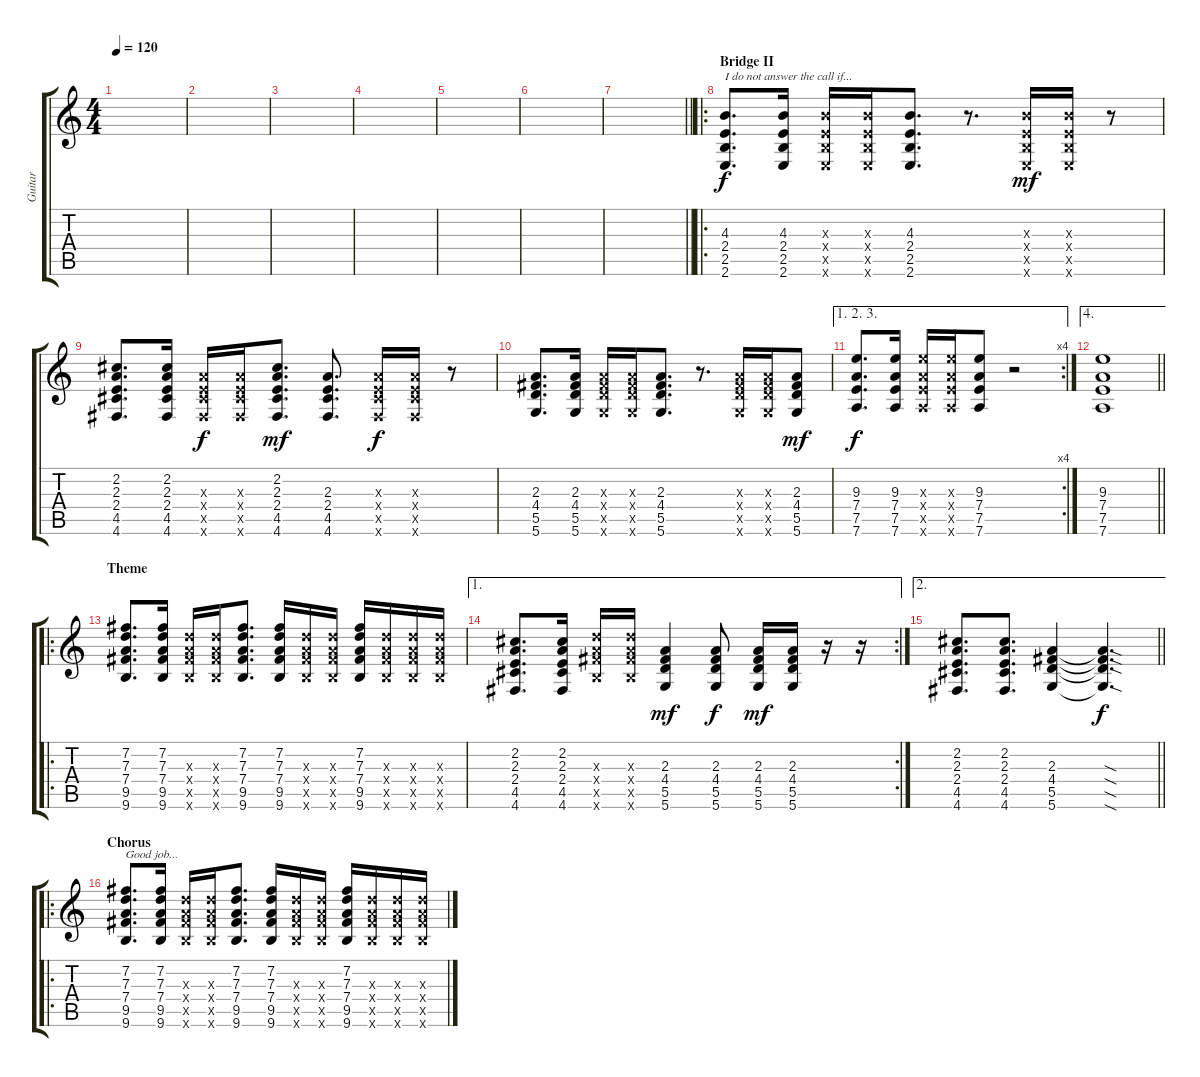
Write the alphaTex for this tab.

\track ("Guitar" "Guitar") {instrument acousticguitarsteel}
\staff {score tabs}
\tuning (E4 B3 G3 D3 A2 D2) {hide}
\ts (4 4)
\tempo 120
\clef g2
\ks c
|
|
|
|
|
|
\barLineRight lightlight
|
\ro
\section ("" "Bridge II")
(4.3 2.4 2.5 2.6).8{d txt "I do not answer the call if..." dy f} (4.3 2.4 2.5 2.6).16 (4.3{x} 2.4{x} 2.5{x} 2.6{x}).16 (4.3{x} 2.4{x} 2.5{x} 2.6{x}).16 (4.3 2.4 2.5 2.6).8{d} r.8{d} (4.3{x} 2.4{x} 2.5{x} 2.6{x}).16{dy mf} (4.3{x} 2.4{x} 2.5{x} 2.6{x}).16 r.8 |
(2.2 2.3 2.4 4.5 4.6).8{d} (2.2 2.3 2.4 4.5 4.6).16 (2.3{x} 2.4{x} 4.5{x} 4.6{x}).16{dy f} (2.3{x} 2.4{x} 4.5{x} 4.6{x}).16 (2.2 2.3 2.4 4.5 4.6).8{d dy mf} (2.3 2.4 4.5 4.6).8{d} (2.3{x} 2.4{x} 4.5{x} 4.6{x}).16{dy f} (2.3{x} 2.4{x} 4.5{x} 4.6{x}).16 r.8 |
(2.3 4.4 5.5 5.6).8{d} (2.3 4.4 5.5 5.6).16 (2.3{x} 4.4{x} 5.5{x} 5.6{x}).16 (2.3{x} 4.4{x} 5.5{x} 5.6{x}).16 (2.3 4.4 5.5 5.6).8{d} r.8{d} (2.3{x} 4.4{x} 5.5{x} 5.6{x}).16 (2.3{x} 4.4{x} 5.5{x} 5.6{x}).16 (2.3 4.4 5.5 5.6).8{dy mf} |
\ae (1 2 3)
\rc 4
(9.3 7.4 7.5 7.6).8{d dy f} (9.3 7.4 7.5 7.6).16 (9.3{x} 7.4{x} 7.5{x} 7.6{x}).16 (9.3{x} 7.4{x} 7.5{x} 7.6{x}).16 (9.3 7.4 7.5 7.6).8 r.2 |
\ae 4
\barLineRight lightlight
(9.3 7.4 7.5 7.6).1 |
\ro
\section ("" "Theme")
(7.2 7.3 7.4 9.5 9.6).8{d} (7.2 7.3 7.4 9.5 9.6).16 (7.3{x} 7.4{x} 9.5{x} 9.6{x}).16 (7.3{x} 7.4{x} 9.5{x} 9.6{x}).16 (7.2 7.3 7.4 9.5 9.6).8{d} (7.2 7.3 7.4 9.5 9.6).16 (7.3{x} 7.4{x} 9.5{x} 9.6{x}).16 (7.3{x} 7.4{x} 9.5{x} 9.6{x}).16 (7.2 7.3 7.4 9.5 9.6).16 (7.3{x} 7.4{x} 9.5{x} 9.6{x}).16 (7.3{x} 7.4{x} 9.5{x} 9.6{x}).16 (7.3{x} 7.4{x} 9.5{x} 9.6{x}).16 |
\ae 1
\rc 2
(2.2 2.3 2.4 4.5 4.6).8{d} (2.2 2.3 2.4 4.5 4.6).16 (7.3{x} 7.4{x} 9.5{x} 9.6{x}).16 (7.3{x} 7.4{x} 9.5{x} 9.6{x}).16 (2.3 4.4 5.5 5.6).4{dy mf} (2.3 4.4 5.5 5.6).8{dy f} (2.3 4.4 5.5 5.6).16{dy mf} (2.3 4.4 5.5 5.6).16 r.16 r.16 |
\ae 2
\barLineRight lightlight
(2.2 2.3 2.4 4.5 4.6).8{d} (2.2 2.3 2.4 4.5 4.6).8{d} (2.3 4.4 5.5 5.6).4 (2.3{sod t} 4.4{sod t} 5.5{sod t} 5.6{sod t}).4{d dy f} |
\ro
\section ("" "Chorus")
(7.2 7.3 7.4 9.5 9.6).8{d txt "Good job..."} (7.2 7.3 7.4 9.5 9.6).16 (7.3{x} 7.4{x} 9.5{x} 9.6{x}).16 (7.3{x} 7.4{x} 9.5{x} 9.6{x}).16 (7.2 7.3 7.4 9.5 9.6).8{d} (7.2 7.3 7.4 9.5 9.6).16 (7.3{x} 7.4{x} 9.5{x} 9.6{x}).16 (7.3{x} 7.4{x} 9.5{x} 9.6{x}).16 (7.2 7.3 7.4 9.5 9.6).16 (7.3{x} 7.4{x} 9.5{x} 9.6{x}).16 (7.3{x} 7.4{x} 9.5{x} 9.6{x}).16 (7.3{x} 7.4{x} 9.5{x} 9.6{x}).16
